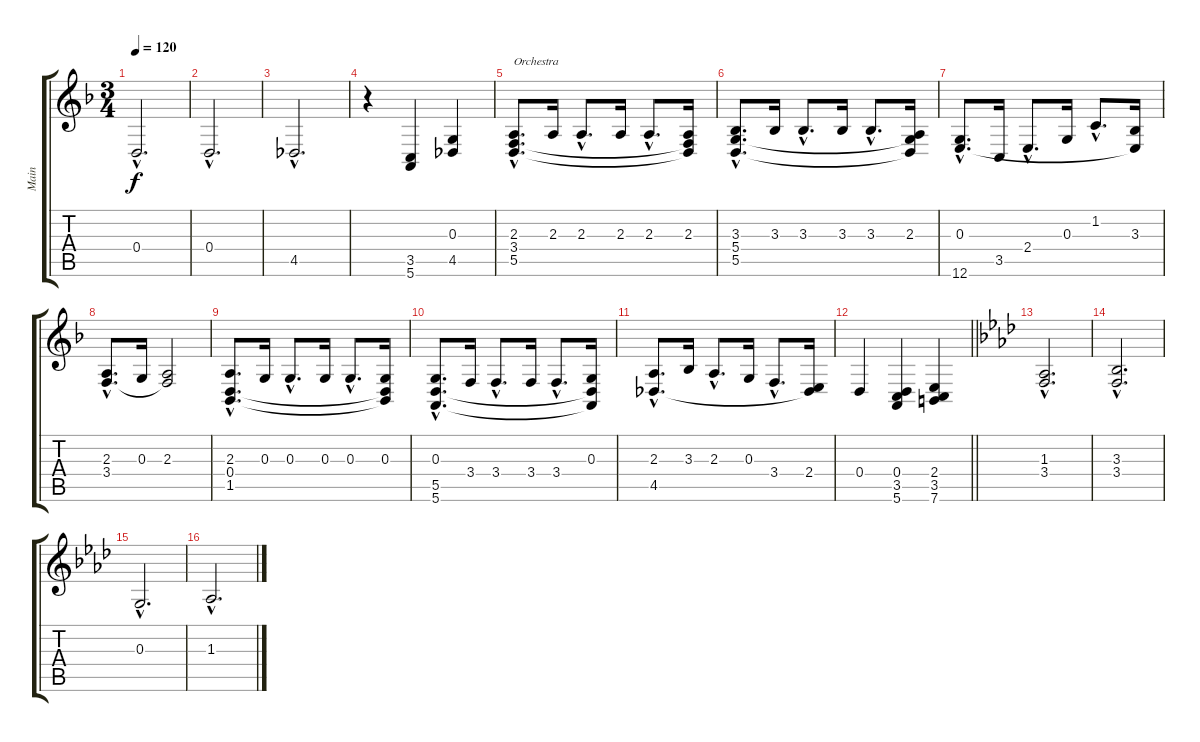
\track ("Main" "Main") {instrument viola}
\staff {score tabs}
\tuning (E4 B3 G3 D3 A2 E2) {hide}
\ts (3 4)
\tempo 120
\clef g2
\ks f
0.4{hac}.2{d dy f} |
0.4{hac}.2{d} |
4.5{hac}.2{d} |
r.4 (3.5 5.6).4 (0.3 4.5).4 |
(2.3{hac} 3.4{hac} 5.5{hac}).8{d txt "Orchestra"} 2.3.16 2.3{hac}.8{d} 2.3.16 2.3{hac}.8{d} (2.3 3.4{t} 5.5{t}).16 |
(3.3{hac} 5.4{hac} 5.5{hac}).8{d} 3.3.16 3.3{hac}.8{d} 3.3.16 3.3{hac}.8{d} (2.3 5.4{t} 5.5{t}).16 |
(0.3{hac} 12.6{hac}).8{d} 3.5.16 2.4{hac}.8{d} 0.3.16 1.2{hac}.8{d} (3.3 12.6{t}).16 |
(2.3{hac} 3.4{hac}).8{d} 0.3.16 (2.3 3.4{t}).2 |
(2.3{hac} 0.4{hac} 1.5{hac}).8{d} 0.3.16 0.3{hac}.8{d} 0.3.16 0.3{hac}.8{d} (0.3 0.4{t} 1.5{t}).16 |
(0.3{hac} 5.5{hac} 5.6{hac}).8{d} 3.4.16 3.4{hac}.8{d} 3.4.16 3.4{hac}.8{d} (0.3 5.5{t} 5.6{t}).16 |
(2.3{hac} 4.5{hac}).8{d} 3.3.16 2.3{hac}.8{d} 0.3.16 3.4{hac}.8{d} (2.4 4.5{t}).16 |
\barLineRight lightlight
0.4.4 (0.4 3.5 5.6).4 (2.4 3.5 7.6).4 |
\ks ab
(1.3{hac} 3.4{hac}).2{d volume 8} |
(3.3{hac} 3.4{hac}).2{d} |
0.3{hac}.2{d} |
1.3{hac}.2{d}
